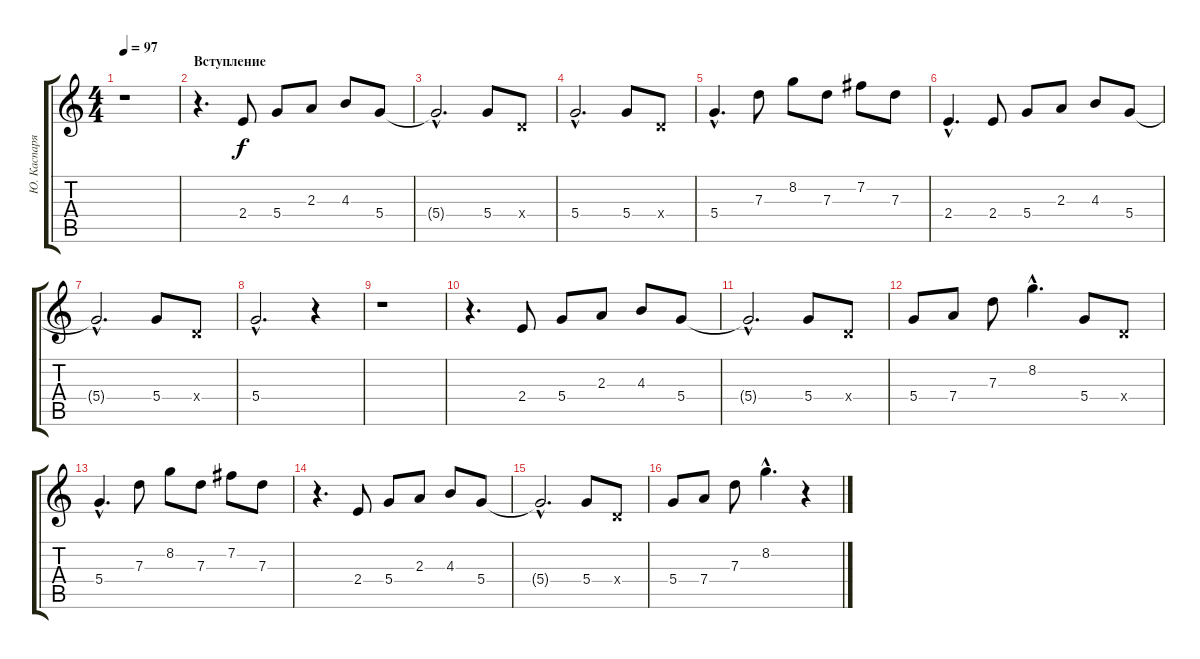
\track ("Ю. Каспарян" "Ю. Каспаря") {instrument electricguitarclean}
\staff {score tabs}
\tuning (E4 B3 G3 D3 A2 E2) {hide}
\ts (4 4)
\tempo 97
\clef g2
\ks c
r.1{dy f instrument electricguitarclean} |
\section ("" "Вступление")
r.4{d} 2.4.8 5.4.8 2.3.8 4.3.8 5.4.8 |
5.4{hac t}.2{d} 5.4.8 0.4{x}.8 |
5.4{hac}.2{d} 5.4.8 0.4{x}.8 |
5.4{hac}.4{d} 7.3.8 8.2.8 7.3.8 7.2.8 7.3.8 |
2.4{hac}.4{d} 2.4.8 5.4.8 2.3.8 4.3.8 5.4.8 |
5.4{hac t}.2{d} 5.4.8 0.4{x}.8 |
5.4{hac}.2{d} r.4 |
r.1 |
r.4{d} 2.4.8 5.4.8 2.3.8 4.3.8 5.4.8 |
5.4{hac t}.2{d} 5.4.8 0.4{x}.8 |
5.4.8 7.4.8 7.3.8 8.2{hac}.4{d} 5.4.8 0.4{x}.8 |
5.4{hac}.4{d} 7.3.8 8.2.8 7.3.8 7.2.8 7.3.8 |
r.4{d} 2.4.8 5.4.8 2.3.8 4.3.8 5.4.8 |
5.4{hac t}.2{d} 5.4.8 0.4{x}.8 |
5.4.8 7.4.8 7.3.8 8.2{hac}.4{d} r.4
